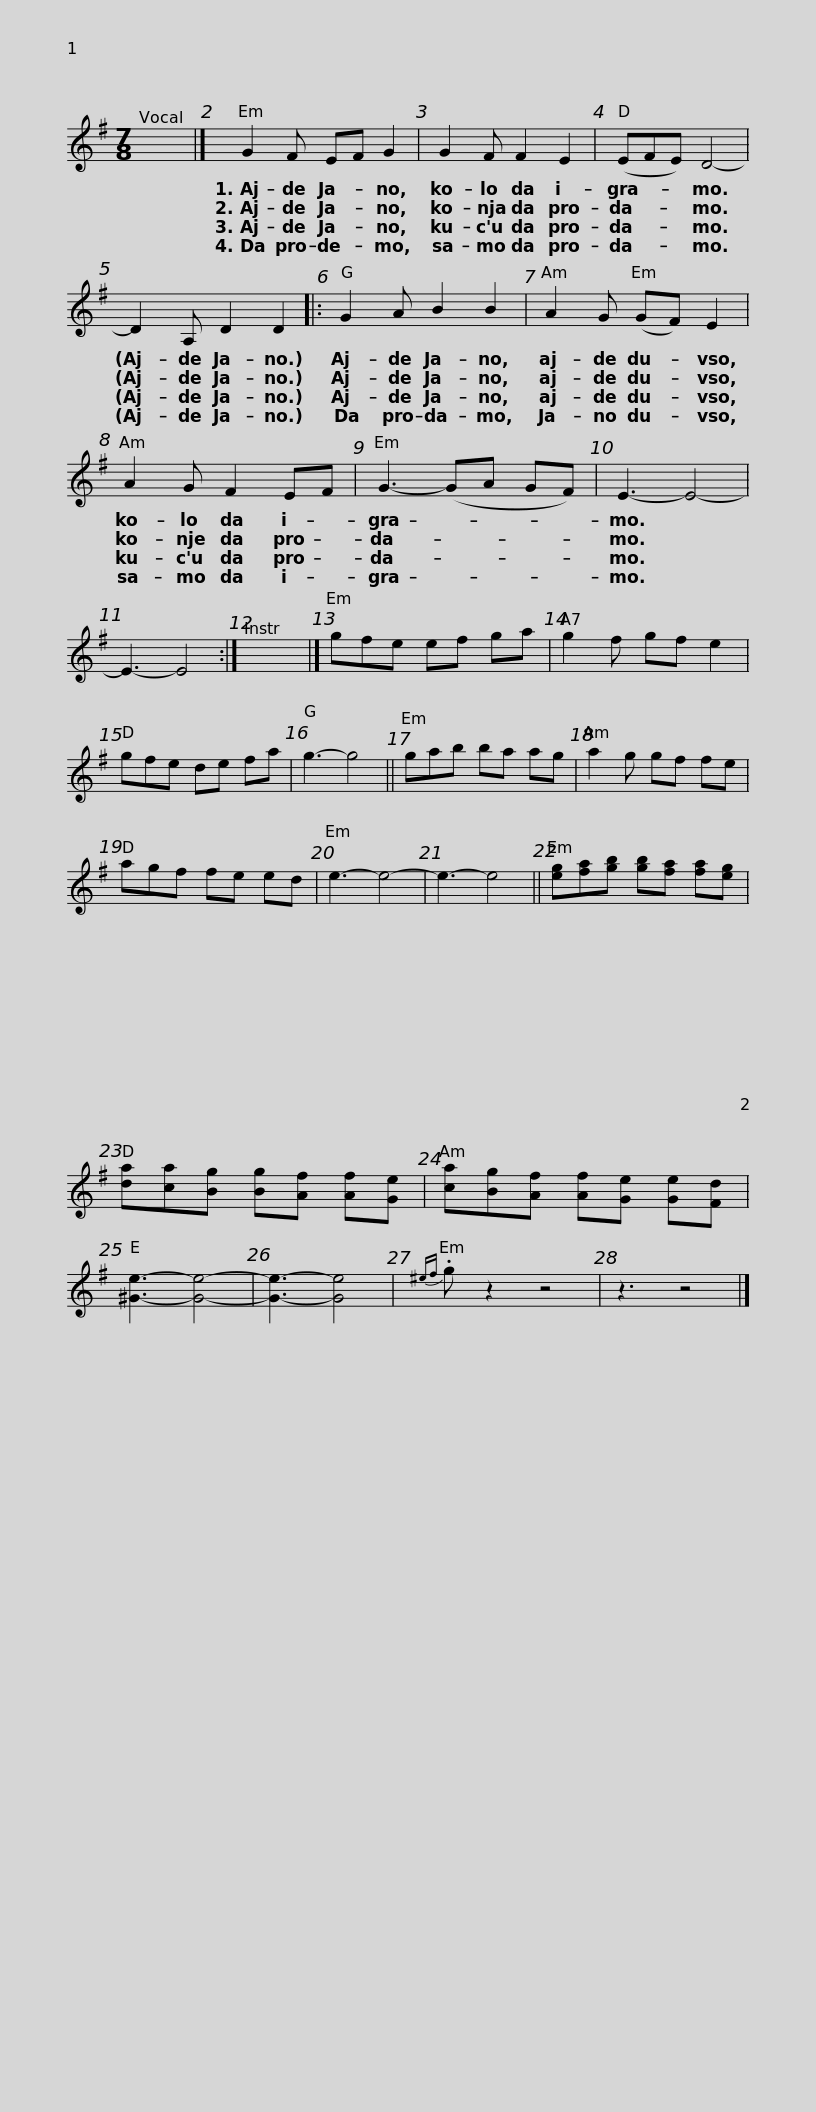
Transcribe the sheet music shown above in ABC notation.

X:1
L:1/8
M:7/8
I:linebreak $
K:Emin
V:1 treble
V:1
 x7 |] G2 F EF G2 | G2 F F2 E2 | (EFE) D4- | D2 A, D2 D2 |: %5
 G2 A B2 B2 |$ A2 G (GF) E2 | A2 G F2 EF | G3- (GA GF) | E3- E4- | %10
 E3- E4 :| x7 |] gfe ef ga | g2 f gf e2 |$ gfe de fa | %15
 g3- g4 || gab ba ag | a2 g gf fe | agf fe ed | e3- e4- | %20
 e3- e4 ||$ [eg][fa][gb] [gb][fa] [fa][eg] | [da][ca][Bg] [Bg][Af] [Af][Ge] | [ca][Bg][Af] [Af][Ge] [Ge][Fd] | [^Ge]3- [Ge]4- | %25
 [Ge]3- [Ge]4 |{^ef} .g z2 z4 | z3 z4 |] %28
